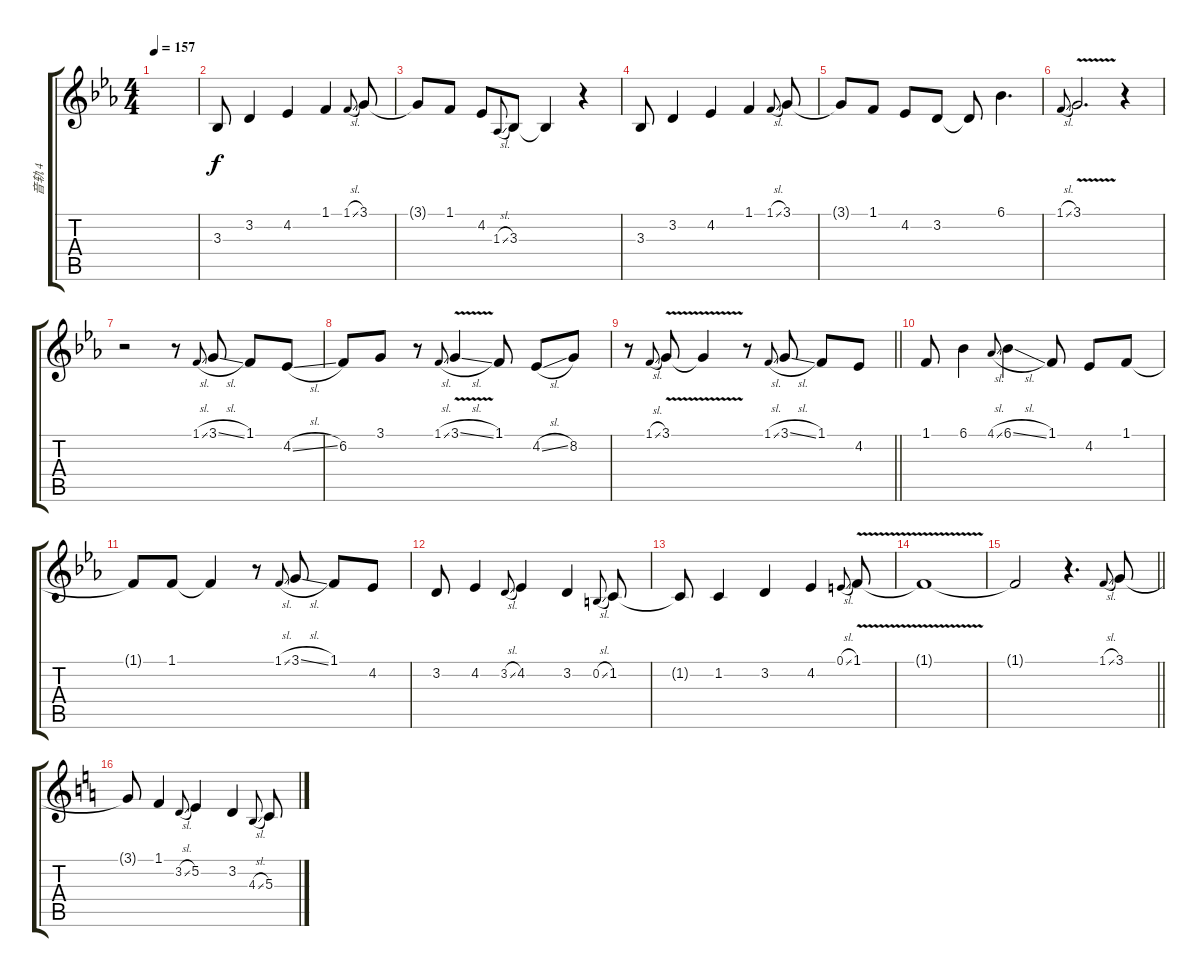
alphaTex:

\track ("音轨 4" "音轨 4") {instrument flute}
\staff {score tabs}
\tuning (E4 B3 G3 D3 A2 E2) {hide}
\ts (4 4)
\tempo 157
\clef g2
\ks eb
|
3.3.8 3.2.4 4.2.4 1.1.4 1.1{sl}.8{gr onbeat} 3.1.8 |
3.1{t}.8 1.1.8 4.2.8 1.3{sl}.8{gr onbeat} 3.3.8 3.3{t}.4 r.4 |
3.3.8 3.2.4 4.2.4 1.1.4 1.1{sl}.8{gr onbeat} 3.1.8 |
3.1{t}.8 1.1.8 4.2.8 3.2.8 3.2{t}.8 6.1.4{d} |
1.1{sl}.8{gr onbeat} 3.1{v}.2{d} r.4 |
r.2 r.8 1.1{sl}.8{gr onbeat} 3.1{sl}.8 1.1.8 4.2{sl}.8 |
6.2.8 3.1.8 r.8 1.1{sl}.8{gr onbeat} 3.1{v sl}.4 1.1.8 4.2{sl}.8 8.2.8 |
\barLineRight lightlight
r.8 1.1{sl}.8{gr onbeat} 3.1{v}.8 3.1{t}.4 r.8 1.1{sl}.8{gr onbeat} 3.1{sl}.8 1.1.8 4.2.8 |
1.1.8 6.1.4 4.1{sl}.8{gr onbeat} 6.1{sl}.4 1.1.8 4.2.8 1.1.8 |
1.1{t}.8 1.1.8 1.1{t}.4 r.8 1.1{sl}.8{gr onbeat} 3.1{sl}.8 1.1.8 4.2.8 |
3.2.8 4.2.4 3.2{sl}.8{gr onbeat} 4.2.4 3.2.4 0.2{sl}.8{gr onbeat} 1.2.8 |
1.2{t}.8 1.2.4 3.2.4 4.2.4 0.1{sl}.8{gr onbeat} 1.1{v}.8 |
1.1{t}.1 |
\barLineRight lightlight
1.1{t}.2 r.4{d} 1.1{sl}.8{gr onbeat} 3.1.8 |
\ks c
3.1{t}.8 1.1.4 3.2{sl}.8{gr onbeat} 5.2.4 3.2.4 4.3{sl}.8{gr onbeat} 5.3.8
